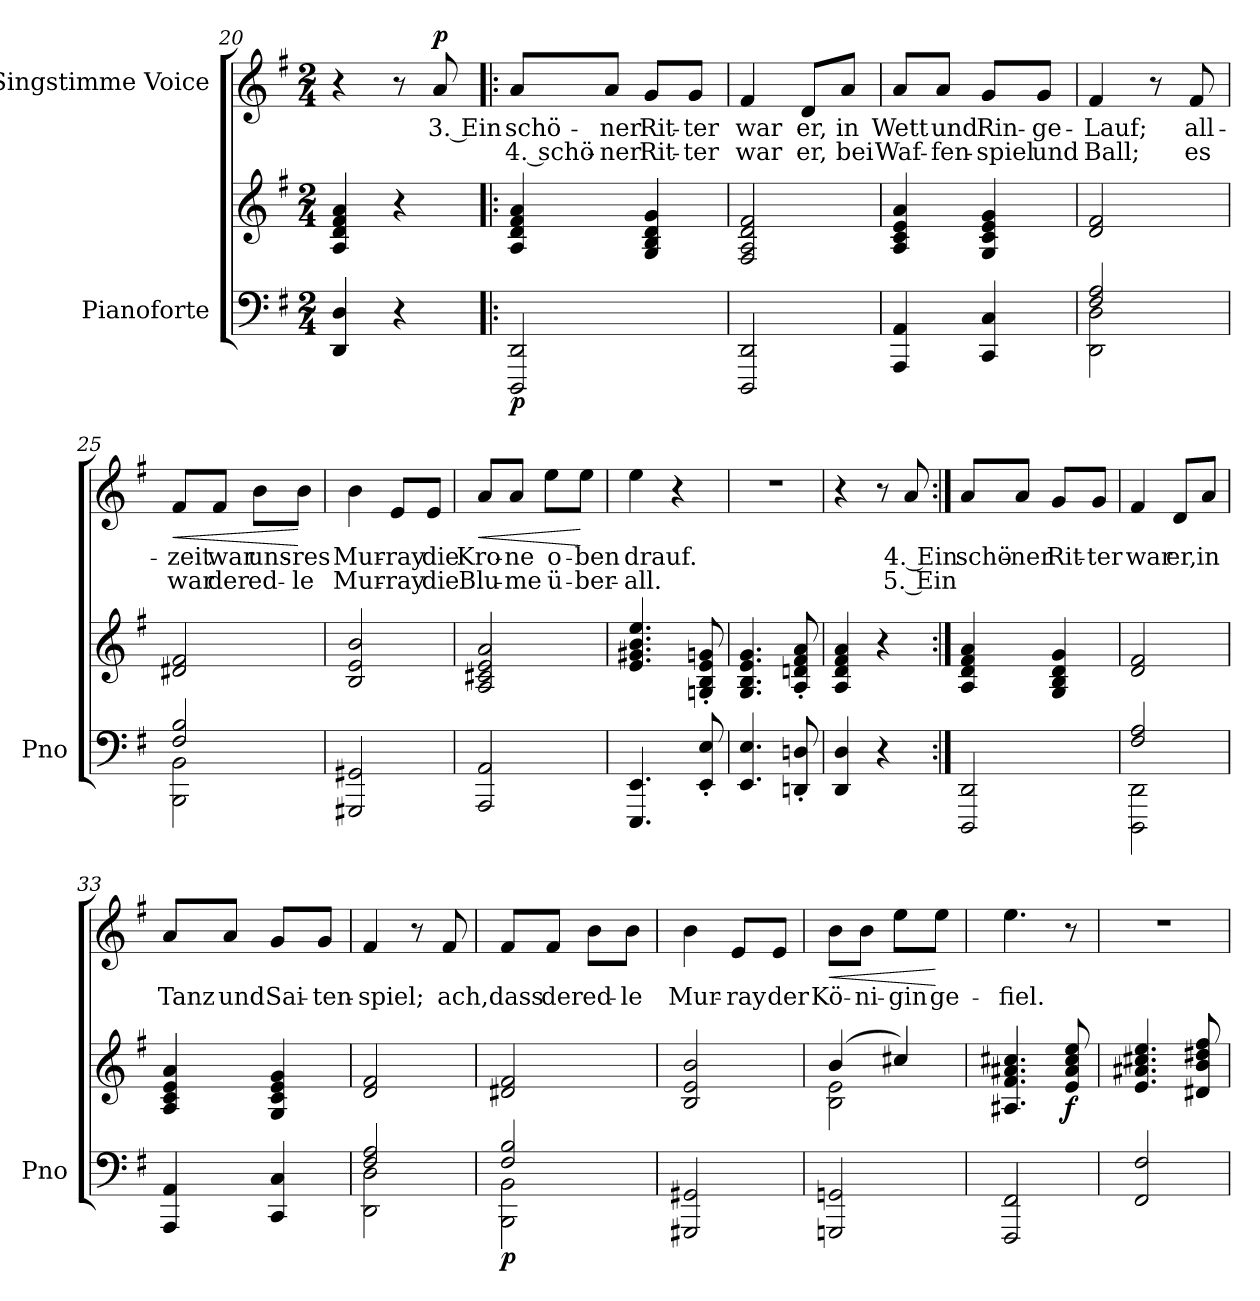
**kern	**kern	**dynam	**kern	**text	**text	**dynam
*part2	*part2	*part2	*part1	*part1	*part1	*part1
*staff3	*staff2	*staff2/3	*staff1	*staff1	*staff1	*staff1
*I"Pianoforte	*	*	*I"Singstimme Voice	*	*	*
*I'Pno	*	*	*	*	*	*
*clefF4	*clefG2	*	*clefG2	*	*	*
*k[f#]	*k[f#]	*	*k[f#]	*	*	*
*M2/4	*M2/4	*	*M2/4	*	*	*
=20	=20	=20	=20	=20	=20	=20
4DD/ 4D/	4A/ 4d/ 4f#/ 4a/	.	4r	.	.	.
4r	4r	.	8r	.	.	.
!	!	!	!	!	!	!LO:DY:a
.	.	.	8a/	3. Ein	.	p
=21!|:	=21!|:	=21!|:	=21!|:	=21!|:	=21!|:	=21!|:
!	!	!LO:DY:b=2	!	!	!	!
2DDD/ 2DD/	4A/ 4d/ 4f#/ 4a/	p	8a/L	schö-	4. schö-	.
.	.	.	8a/J	-ner	-ner	.
.	4G/ 4B/ 4d/ 4g/	.	8g/L	Rit-	Rit-	.
.	.	.	8g/J	-ter	-ter	.
=22	=22	=22	=22	=22	=22	=22
2DDD/ 2DD/	2F#/ 2A/ 2d/ 2f#/	.	4f#/	war	war	.
.	.	.	8d/L	er,	er,	.
.	.	.	8a/J	in	bei	.
=23	=23	=23	=23	=23	=23	=23
4AAA/ 4AA/	4A/ 4c/ 4e/ 4a/	.	8a/L	Wett	Waf-	.
.	.	.	8a/J	und	-fen-	.
4CC/ 4C/	4G/ 4c/ 4e/ 4g/	.	8g/L	Rin-	-spiel	.
.	.	.	8g/J	-ge-	und	.
=24	=24	=24	=24	=24	=24	=24
*^	*	*	*	*	*	*
2F#/ 2A/	2DD\ 2D\	2d/ 2f#/	.	4f#/	-Lauf;	Ball;	.
.	.	.	.	8r	.	.	.
.	.	.	.	8f#/	all-	es	.
=25	=25	=25	=25	=25	=25	=25	=25
!	!	!	!	!	!	!	!LO:HP:b
2F#/ 2B/	2BBB\ 2BB\	2d#X/ 2f#/	.	8f#/L	-zeit	war	<
.	.	.	.	8f#/J	war	der	.
.	.	.	.	8b\L	uns-	ed-	.
.	.	.	.	8b\J	-res	-le	[
*v	*v	*	*	*	*	*	*
=26	=26	=26	=26	=26	=26	=26
2GGG#X/ 2GG#X/	2B/ 2e/ 2b/	.	4b\	Mur-	Mur-	.
.	.	.	8e/L	-ray	-ray	.
.	.	.	8e/J	die	die	.
=27	=27	=27	=27	=27	=27	=27
!	!	!	!	!	!	!LO:HP:b
2AAA/ 2AA/	2A/ 2c#X/ 2e/ 2a/	.	8a/L	Kro-	Blu-	<
.	.	.	8a/J	-ne	-me	.
.	.	.	8ee\L	o-	ü-	.
.	.	.	8ee\J	-ben	-ber-	[
=28	=28	=28	=28	=28	=28	=28
4.EEE/ 4.EE/	4.e/ 4.g#X/ 4.b/ 4.ee/	.	4ee\	drauf.	-all.	.
.	.	.	4r	.	.	.
!	!	!LO:DY:b=2	!	!	!	!
!	!	!LO:DY:n=1:b=2	!	!	!	!
8EE/' 8E/'	8Gn/' 8B/' 8e/' 8gn/'	other-dynamics f	.	.	.	.
=29	=29	=29	=29	=29	=29	=29
4.EE/ 4.E/	4.G/ 4.B/ 4.e/ 4.g/	.	2r	.	.	.
8DDn/' 8Dn/'	8A/' 8dn/' 8f#/' 8a/'	.	.	.	.	.
=30	=30	=30	=30	=30	=30	=30
4DD/ 4D/	4A/ 4d/ 4f#/ 4a/	.	4r	.	.	.
4r	4r	.	8r	.	.	.
!	!	!	!	!	!	!LO:DY:a
!	!	!	!	!	!	!LO:DY:n=1:a
.	.	.	8a/	4. Ein	5. Ein	other-dynamics f
=31:|!	=31:|!	=31:|!	=31:|!	=31:|!	=31:|!	=31:|!
!	!	!LO:DY:b=2	!	!	!	!
!	!	!LO:DY:n=1:b=2	!	!	!	!LO:DY:a
!	!	!	!	!	!	!LO:DY:n=1:a
!	!	!	!	!	!	!LO:DY:n=2:a
2DDD/ 2DD/	4A/ 4d/ 4f#/ 4a/	other-dynamics f	8a/L	schö-	.	other-dynamics f other-dynamics
.	.	.	8a/J	-ner	.	.
.	4G/ 4B/ 4d/ 4g/	.	8g/L	Rit-	.	.
.	.	.	8g/J	-ter	.	.
=32	=32	=32	=32	=32	=32	=32
*^	*	*	*	*	*	*
2F#/ 2A/	2DDD\ 2DD\	2d/ 2f#/	.	4f#/	war	.	.
.	.	.	.	8d/L	er,	.	.
.	.	.	.	8a/J	in	.	.
*v	*v	*	*	*	*	*	*
=33	=33	=33	=33	=33	=33	=33
4AAA/ 4AA/	4A/ 4c/ 4e/ 4a/	.	8a/L	Tanz	.	.
.	.	.	8a/J	und	.	.
4CC/ 4C/	4G/ 4c/ 4e/ 4g/	.	8g/L	Sai-	.	.
.	.	.	8g/J	-ten-	.	.
=34	=34	=34	=34	=34	=34	=34
*^	*	*	*	*	*	*
2F#/ 2A/	2DD\ 2D\	2d/ 2f#/	.	4f#/	-spiel;	.	.
.	.	.	.	8r	.	.	.
.	.	.	.	8f#/	ach,	.	.
=35	=35	=35	=35	=35	=35	=35	=35
!	!	!	!LO:DY:b=2	!	!	!	!
2F#/ 2B/	2BBB\ 2BB\	2d#X/ 2f#/	p	8f#/L	dass	.	.
.	.	.	.	8f#/J	der	.	.
.	.	.	.	8b\L	ed-	.	.
.	.	.	.	8b\J	-le	.	.
*v	*v	*	*	*	*	*	*
=36	=36	=36	=36	=36	=36	=36
2GGG#X/ 2GG#X/	2B/ 2e/ 2b/	.	4b\	Mur-	.	.
.	.	.	8e/L	-ray	.	.
.	.	.	8e/J	der	.	.
=37	=37	=37	=37	=37	=37	=37
*	*^	*	*	*	*	*
!	!	!	!	!	!	!	!LO:HP:b
2GGGn/ 2GGn/	(4b/	2B\ 2e\	.	8b\L	Kö-	.	<
.	.	.	.	8b\J	-ni-	.	.
.	4cc#X/)	.	.	8ee\L	-gin	.	.
.	.	.	.	8ee\J	ge-	.	[
*	*v	*v	*	*	*	*	*
=38	=38	=38	=38	=38	=38	=38
2FFF#/ 2FF#/	4.A#X/ 4.f#/ 4.a#X/ 4.cc#X/	.	4.ee\	-fiel.	.	.
!	!	!LO:DY:b	!	!	!	!
.	8e/ 8a#/ 8cc#/ 8ee/	f	8r	.	.	.
=39	=39	=39	=39	=39	=39	=39
2FF#/ 2F#/	4.e/ 4.a#X/ 4.cc#X/ 4.ee/	.	2r	.	.	.
.	8d#X/ 8b/ 8dd#X/ 8ff#/	.	.	.	.	.
=	=	=	=	=	=	=
*-	*-	*-	*-	*-	*-	*-
